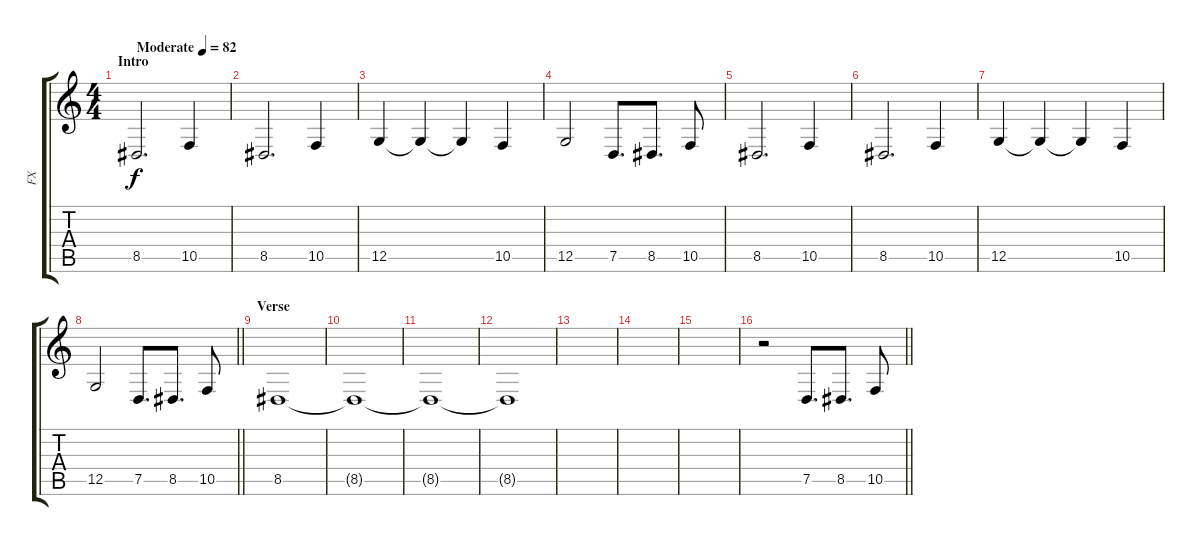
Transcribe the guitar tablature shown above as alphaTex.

\track ("FX" "FX") {instrument stringensemble1}
\staff {score tabs}
\tuning (D4 A3 F3 C3 G2 C2) {hide}
\ts (4 4)
\section ("" "Intro")
\tempo (82 "Moderate")
\clef g2
\ks c
8.5.2{d dy f instrument stringensemble1} 10.5.4 |
8.5.2{d} 10.5.4 |
12.5.4 12.5{t}.4 12.5{t}.4 10.5.4 |
12.5.2 7.5.8{d} 8.5.8{d} 10.5.8 |
8.5.2{d} 10.5.4 |
8.5.2{d} 10.5.4 |
12.5.4 12.5{t}.4 12.5{t}.4 10.5.4 |
\barLineRight lightlight
12.5.2 7.5.8{d} 8.5.8{d} 10.5.8 |
\section ("" "Verse")
8.5.1{volume 2} |
8.5{t}.1 |
8.5{t}.1 |
8.5{t}.1 |
|
|
|
\barLineRight lightlight
r.2{volume 16} 7.5.8{d} 8.5.8{d} 10.5.8
